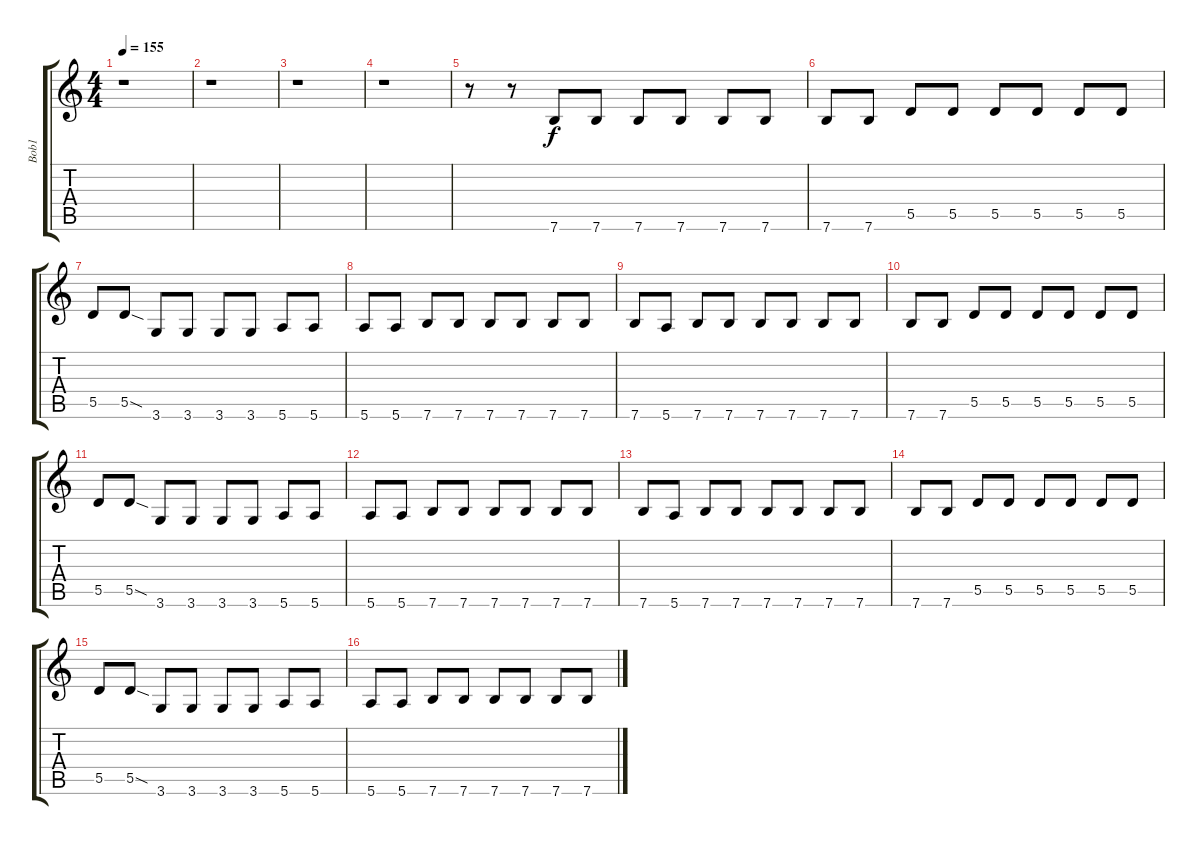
\track ("Bob1" "Bob1") {instrument electricguitarmuted}
\staff {score tabs}
\tuning (E4 B3 G3 D3 A2 E2) {hide}
\ts (4 4)
\tempo 155
\clef g2
\ks c
r.1{dy f instrument electricguitarmuted} |
r.1 |
r.1 |
r.1 |
r.8 r.8 7.6.8 7.6.8 7.6.8 7.6.8 7.6.8 7.6.8 |
7.6.8 7.6.8 5.5.8 5.5.8 5.5.8 5.5.8 5.5.8 5.5.8 |
5.5.8 5.5{sod}.8 3.6.8 3.6.8 3.6.8 3.6.8 5.6.8 5.6.8 |
5.6.8 5.6.8 7.6.8 7.6.8 7.6.8 7.6.8 7.6.8 7.6.8 |
7.6.8 5.6.8 7.6.8 7.6.8 7.6.8 7.6.8 7.6.8 7.6.8 |
7.6.8 7.6.8 5.5.8 5.5.8 5.5.8 5.5.8 5.5.8 5.5.8 |
5.5.8 5.5{sod}.8 3.6.8 3.6.8 3.6.8 3.6.8 5.6.8 5.6.8 |
5.6.8 5.6.8 7.6.8 7.6.8 7.6.8 7.6.8 7.6.8 7.6.8 |
7.6.8 5.6.8 7.6.8 7.6.8 7.6.8 7.6.8 7.6.8 7.6.8 |
7.6.8 7.6.8 5.5.8 5.5.8 5.5.8 5.5.8 5.5.8 5.5.8 |
5.5.8 5.5{sod}.8 3.6.8 3.6.8 3.6.8 3.6.8 5.6.8 5.6.8 |
5.6.8 5.6.8 7.6.8 7.6.8 7.6.8 7.6.8 7.6.8 7.6.8
